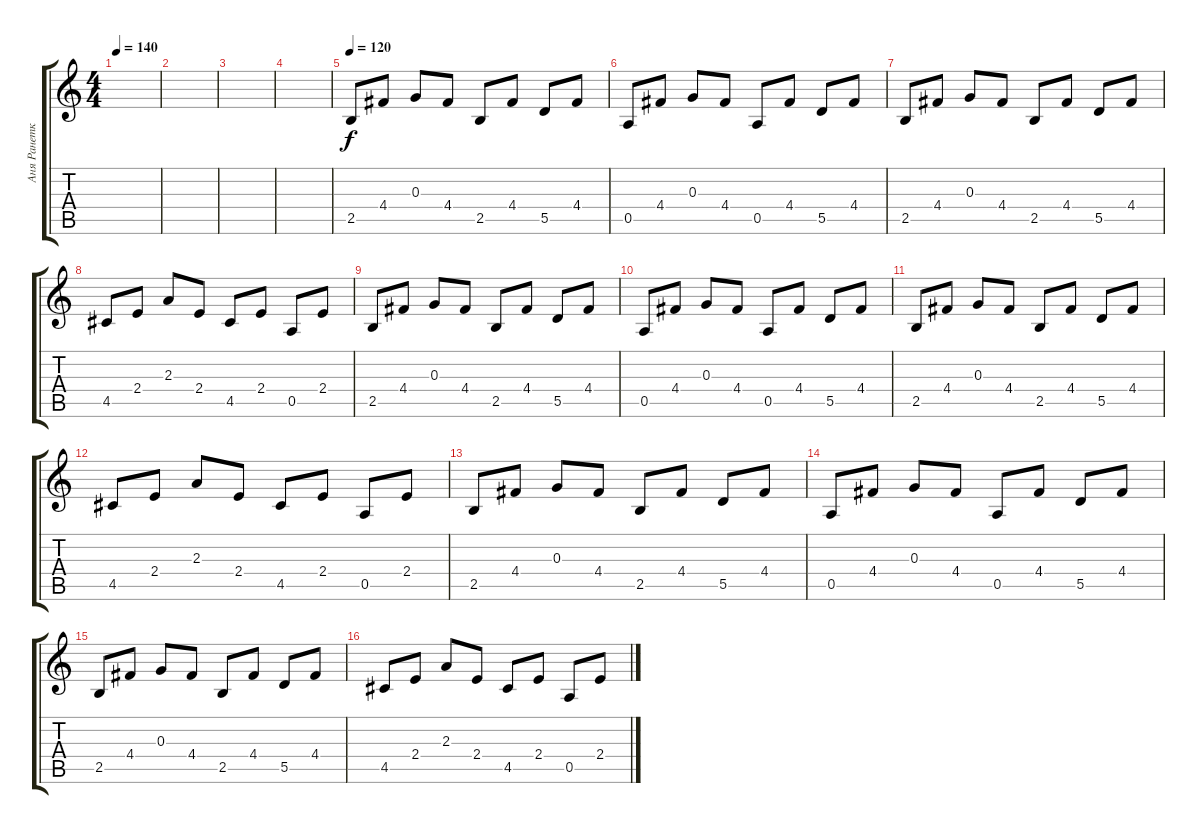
\track ("Аня Ранетка" "Аня Ранетк") {instrument distortionguitar}
\staff {score tabs}
\tuning (E4 B3 G3 D3 A2 E2) {hide}
\ts (4 4)
\tempo 140
\clef g2
\ks c
|
|
|
|
\tempo 120
2.5.8{instrument acousticguitarsteel} 4.4.8 0.3.8 4.4.8 2.5.8 4.4.8 5.5.8 4.4.8 |
0.5.8 4.4.8 0.3.8 4.4.8 0.5.8 4.4.8 5.5.8 4.4.8 |
2.5.8 4.4.8 0.3.8 4.4.8 2.5.8 4.4.8 5.5.8 4.4.8 |
4.5.8 2.4.8 2.3.8 2.4.8 4.5.8 2.4.8 0.5.8 2.4.8 |
2.5.8 4.4.8 0.3.8 4.4.8 2.5.8 4.4.8 5.5.8 4.4.8 |
0.5.8 4.4.8 0.3.8 4.4.8 0.5.8 4.4.8 5.5.8 4.4.8 |
2.5.8 4.4.8 0.3.8 4.4.8 2.5.8 4.4.8 5.5.8 4.4.8 |
4.5.8 2.4.8 2.3.8 2.4.8 4.5.8 2.4.8 0.5.8 2.4.8 |
2.5.8 4.4.8 0.3.8 4.4.8 2.5.8 4.4.8 5.5.8 4.4.8 |
0.5.8 4.4.8 0.3.8 4.4.8 0.5.8 4.4.8 5.5.8 4.4.8 |
2.5.8 4.4.8 0.3.8 4.4.8 2.5.8 4.4.8 5.5.8 4.4.8 |
4.5.8 2.4.8 2.3.8 2.4.8 4.5.8 2.4.8 0.5.8 2.4.8
